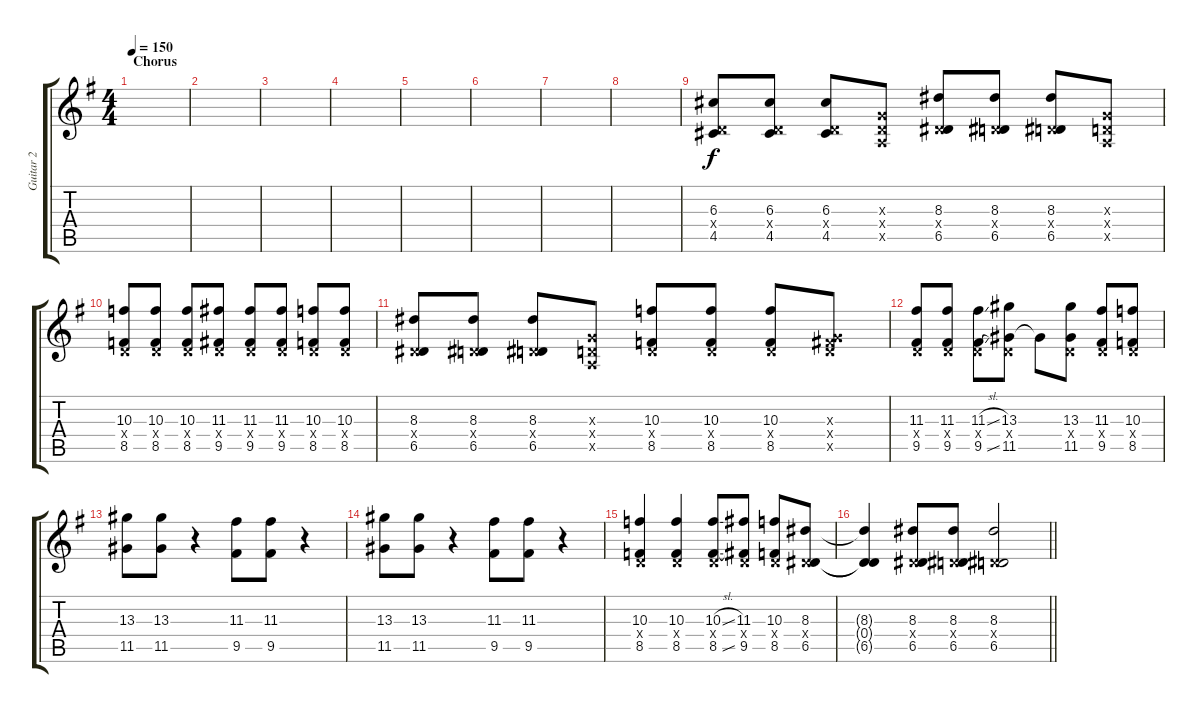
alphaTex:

\track ("Guitar 2" "Guitar 2") {instrument distortionguitar}
\staff {score tabs}
\tuning (E4 B3 G3 D3 A2 D2) {hide}
\ts (4 4)
\section ("" "Chorus")
\tempo 150
\clef g2
\ks eminor
|
|
|
|
|
|
|
|
(6.3 0.4{x} 4.5).8 (6.3 0.4{x} 4.5).8 (6.3 0.4{x} 4.5).8 (0.3{x} 0.4{x} 0.5{x}).8 (8.3 0.4{x} 6.5).8 (8.3 0.4{x} 6.5).8 (8.3 0.4{x} 6.5).8 (0.3{x} 0.4{x} 0.5{x}).8 |
(10.3 0.4{x} 8.5).8 (10.3 0.4{x} 8.5).8 (10.3 0.4{x} 8.5).8 (11.3 0.4{x} 9.5).8 (11.3 0.4{x} 9.5).8 (11.3 0.4{x} 9.5).8 (10.3 0.4{x} 8.5).8 (10.3 0.4{x} 8.5).8 |
(8.3 0.4{x} 6.5).8 (8.3 0.4{x} 6.5).8 (8.3 0.4{x} 6.5).8 (0.3{x} 0.4{x} 0.5{x}).8 (10.3 0.4{x} 8.5).8 (10.3 0.4{x} 8.5).8 (10.3 0.4{x} 8.5).8 (0.3{x} 0.4{x} 9.5{x}).8 |
(11.3 0.4{x} 9.5).8 (11.3 0.4{x} 9.5).8 (11.3{sl} 0.4{x} 9.5{sl}).8 (13.3 0.4{x} 11.5).8 11.5{t}.8 (13.3 0.4{x} 11.5).8 (11.3 0.4{x} 9.5).8 (10.3 0.4{x} 8.5).8 |
(13.3 11.5).8 (13.3 11.5).8 r.4 (11.3 9.5).8 (11.3 9.5).8 r.4 |
(13.3 11.5).8 (13.3 11.5).8 r.4 (11.3 9.5).8 (11.3 9.5).8 r.4 |
(10.3 0.4{x} 8.5).4 (10.3 0.4{x} 8.5).4 (10.3{sl} 0.4{x} 8.5{sl}).8 (11.3 0.4{x} 9.5).8 (10.3 0.4{x} 8.5).8 (8.3 0.4{x} 6.5).8 |
\barLineRight lightlight
(8.3{t} 0.4{t} 6.5{t}).4 (8.3 0.4{x} 6.5).8 (8.3 0.4{x} 6.5).8 (8.3 0.4{x} 6.5).2
